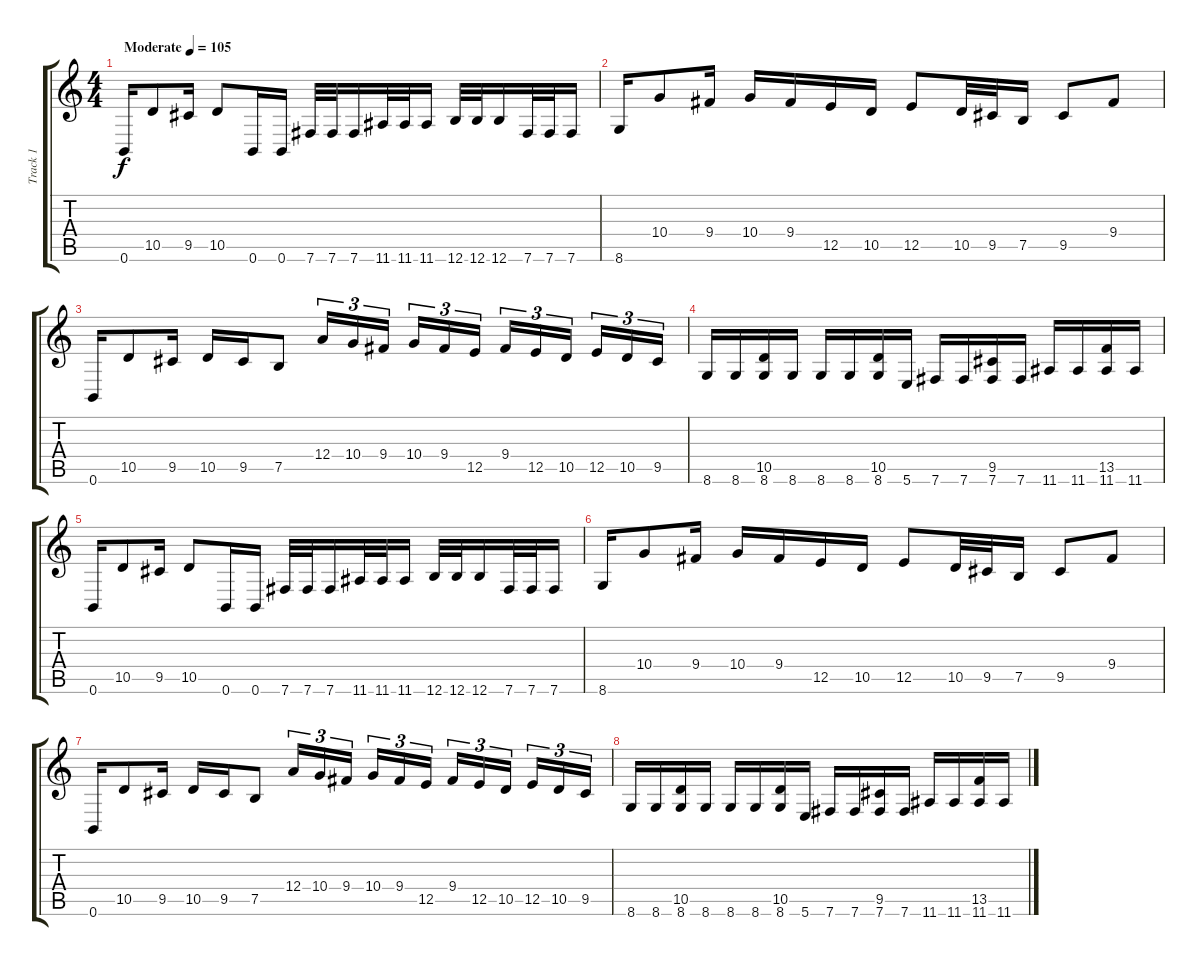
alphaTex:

\track ("Track 1" "Track 1") {instrument distortionguitar}
\staff {score tabs}
\tuning (B3 Gb3 D3 A2 E2 B1) {hide}
\ts (4 4)
\tempo (105 "Moderate")
\clef g2
\ks c
0.6.16{dy f instrument distortionguitar} 10.5.8 9.5.16 10.5.8 0.6.16 0.6.16 7.6.32 7.6.32 7.6.16 11.6.32 11.6.32 11.6.16 12.6.32 12.6.32 12.6.16 7.6.32 7.6.32 7.6.16 |
8.6.16 10.4.8 9.4.16 10.4.16 9.4.16 12.5.16 10.5.16 12.5.8 10.5.32 9.5.32 7.5.16 9.5.8 9.4.8 |
0.6.16 10.5.8 9.5.16 10.5.16 9.5.16 7.5.8 12.4.16{tu (3 2)} 10.4.16{tu (3 2)} 9.4.16{tu (3 2) beam splitsecondary} 10.4.16{tu (3 2)} 9.4.16{tu (3 2)} 12.5.16{tu (3 2)} 9.4.16{tu (3 2)} 12.5.16{tu (3 2)} 10.5.16{tu (3 2) beam splitsecondary} 12.5.16{tu (3 2)} 10.5.16{tu (3 2)} 9.5.16{tu (3 2)} |
8.6.16 8.6.16 (10.5 8.6).16 8.6.16 8.6.16 8.6.16 (10.5 8.6).16 5.6.16 7.6.16 7.6.16 (9.5 7.6).16 7.6.16 11.6.16 11.6.16 (13.5 11.6).16 11.6.16 |
0.6.16 10.5.8 9.5.16 10.5.8 0.6.16 0.6.16 7.6.32 7.6.32 7.6.16 11.6.32 11.6.32 11.6.16 12.6.32 12.6.32 12.6.16 7.6.32 7.6.32 7.6.16 |
8.6.16 10.4.8 9.4.16 10.4.16 9.4.16 12.5.16 10.5.16 12.5.8 10.5.32 9.5.32 7.5.16 9.5.8 9.4.8 |
0.6.16 10.5.8 9.5.16 10.5.16 9.5.16 7.5.8 12.4.16{tu (3 2)} 10.4.16{tu (3 2)} 9.4.16{tu (3 2) beam splitsecondary} 10.4.16{tu (3 2)} 9.4.16{tu (3 2)} 12.5.16{tu (3 2)} 9.4.16{tu (3 2)} 12.5.16{tu (3 2)} 10.5.16{tu (3 2) beam splitsecondary} 12.5.16{tu (3 2)} 10.5.16{tu (3 2)} 9.5.16{tu (3 2)} |
8.6.16 8.6.16 (10.5 8.6).16 8.6.16 8.6.16 8.6.16 (10.5 8.6).16 5.6.16 7.6.16 7.6.16 (9.5 7.6).16 7.6.16 11.6.16 11.6.16 (13.5 11.6).16 11.6.16
